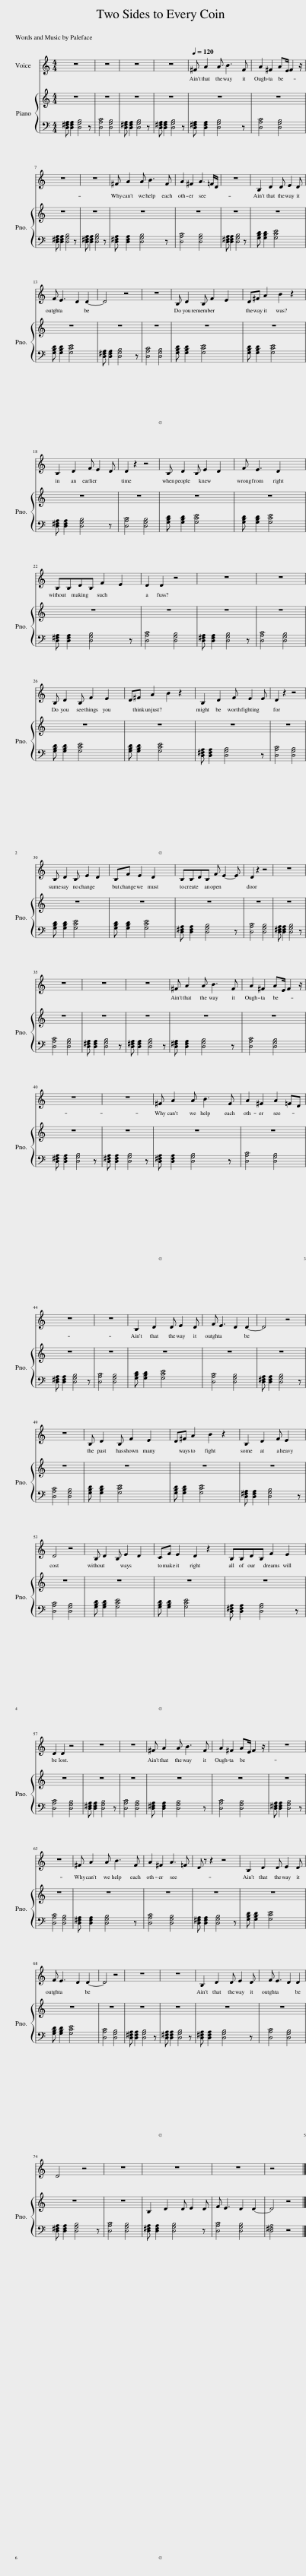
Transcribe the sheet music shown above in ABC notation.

X:1
%%score 1 { 2 | 3 }
L:1/8
M:4/4
I:linebreak $
K:C
V:1 treble
V:2 treble
V:3 bass
V:1
 z8 | z8 | z8 | z8 |[Q:1/4=120] ^F A2 A B3 F | %5
 A2 ^F2 AE/ F2 z/ |$ z8 | z8 | ^F A2 A B3 F | A2 ^F2 A3 =F/D/ | %10
 z8 | B,2 D2 D E2 D |$ F E3 D2 D2- | D4 z4 | z8 | %15
 B, D2 B, F2 E2 | D^F A2 B2 z2 |$ B,2 D2 F E2 D | D2 z2 z4 | B, D2 B, E2 D2 | %20
 F E3 D2 x2 |$ B,B,DB, F2 E2 | D2 D2 z4 | z8 | z8 |$ %25
 B, D2 B, F2 E2 | D^F A2 B2 z2 | B,2 D2 F E2 E | D2 z2 z4 |$ B, D2 B, E2 D2 | %30
 B,F E2 D2 x2 | B,B,DB, F E2- E | D2 z2 z4 | z8 |$ z8 | %35
 z8 | z8 | ^F A2 A B3 F | A2 ^F2 AE/ F2 z/ |$ z8 | %40
 z8 | ^F A2 A B3 F | A2 ^F2 A2 =FD |$ z8 | z8 | %45
 B,2 D2 D E2 D | F E3 D2 D2- | D4 z4 |$ z8 | B, D2 B, F2 E2 | %50
 D^F A2 B2 z2 | B,2 D2 F E2 x |$ D4 z4 | B, D2 B, E2 D2 | CF E2 D2 z2 | %55
 B,B,DB, F2 E2 |$ D2 D2 z4 | z8 | z8 | ^F A2 A B3 F | %60
 A2 ^F2 AE/ F2 z/ | z8 |$ z8 | ^F A2 A B3 F | A2 ^F2 A3 =F | %65
 D z z2 z4 | B,2 D2 D E2 D |$ F E3 D2 D2- | D4 z4 | z8 | %70
 z8 | B,2 D2 D E2 D | F E3 D2 D2 |$ D4 z4 | z8 | %75
 z8 | z8 | z4 x4 |] %78
V:2
 z8 | z8 | z8 | z8 | z8 | %5
 z8 |$ z8 | z8 | z8 | z8 | %10
 z8 | z8 |$ z8 | z8 | z8 | %15
 z8 | z8 |$ z8 | z8 | z8 | %20
 z8 |$ z8 | z8 | z8 | z8 |$ %25
 z8 | z8 | z8 | z8 |$ z8 | %30
 z8 | z8 | z8 | z8 |$ z8 | %35
 z8 | z8 | z8 | z8 |$ z8 | %40
 z8 | z8 | z8 |$ z8 | z8 | %45
 z8 | z8 | z8 |$ z8 | z8 | %50
 z8 | z8 |$ z8 | z8 | z8 | %55
 z8 |$ z8 | z8 | z8 | z8 | %60
 z8 | z8 |$ z8 | z8 | z8 | %65
 z8 | z8 |$ z8 | z8 | z8 | %70
 z8 | z8 | z8 |$ z8 | z8 | %75
 B,2 D2 D E2 D | F E3 D2 D2- | D4 z4 |] %78
V:3
 [D,^F,A,] [D,F,A,]2 [D,G,B,]4 z | [D,A,C]4 [D,G,B,]4 | [D,^F,A,] [D,F,A,]2 [D,G,B,]4 z | [D,^F,A,] [D,F,A,]2 [D,G,B,]4 z | [D,^F,A,] [D,F,A,]2 [D,G,B,]4 z | %5
 [D,A,C]4 [D,G,B,]4 |$ [D,^F,A,] [D,F,A,]2 [D,G,B,]4 z | [D,^F,A,] [D,F,A,]2 [D,G,B,]4 z | [D,^F,A,] [D,F,A,]2 [D,G,B,]4 z | [D,A,C]4 [D,G,B,]4 | %10
 [D,^F,A,] [D,F,A,]2 [D,G,B,]4 z | [G,B,D] [G,B,D]2 [G,CE]4 x |$ [G,B,D] [G,B,D]2 [G,CE]4 x | [D,^F,A,] [D,F,A,]2 [D,G,B,]4 z | [D,A,C]4 [D,G,B,]4 | %15
 [G,B,D] [G,B,D]2 [G,CE]4 x | [G,B,D] [G,B,D]2 [G,CE]4 x |$ [D,^F,A,] [D,F,A,]2 [D,G,B,]4 z | [D,A,C]4 [D,G,B,]4 | [G,B,D] [G,B,D]2 [G,CE]4 x | %20
 [G,B,D] [G,B,D]2 [G,CE]4 x |$ [D,^F,A,] [D,F,A,]2 [D,G,B,]4 z | [D,A,C]4 [D,G,B,]4 | [D,^F,A,] [D,F,A,]2 [D,G,B,]4 z | [D,A,C]4 [D,G,B,]4 |$ %25
 [G,B,D] [G,B,D]2 [G,CE]4 x | [G,B,D] [G,B,D]2 [G,CE]4 x | [D,^F,A,] [D,F,A,]2 [D,G,B,]4 z | [D,A,C]4 [D,G,B,]4 |$ [G,B,D] [G,B,D]2 [G,CE]4 x | %30
 [G,B,D] [G,B,D]2 [G,CE]4 x | [D,^F,A,] [D,F,A,]2 [D,G,B,]4 z | [D,A,C]4 [D,G,B,]4 | [D,^F,A,] [D,F,A,]2 [D,G,B,]4 z |$ [D,A,C]4 [D,G,B,]4 | %35
 [D,^F,A,] [D,F,A,]2 [D,G,B,]4 z | [D,^F,A,] [D,F,A,]2 [D,G,B,]4 z | [D,^F,A,] [D,F,A,]2 [D,G,B,]4 z | [D,A,C]4 [D,G,B,]4 |$ [D,^F,A,] [D,F,A,]2 [D,G,B,]4 z | %40
 [D,^F,A,] [D,F,A,]2 [D,G,B,]4 z | [D,^F,A,] [D,F,A,]2 [D,G,B,]4 z | [D,A,C]4 [D,G,B,]4 |$ [D,^F,A,] [D,F,A,]2 [D,G,B,]4 z | [D,A,C]4 [D,G,B,]4 | %45
 [G,B,D] [G,B,D]2 [G,CE]4 x | [D,A,C]4 [D,G,B,]4 | [D,^F,A,] [D,F,A,]2 [D,G,B,]4 z |$ [D,A,C]4 [D,G,B,]4 | [G,B,D] [G,B,D]2 [G,CE]4 x | %50
 [G,B,D] [G,B,D]2 [G,CE]4 x | [D,^F,A,] [D,F,A,]2 [D,G,B,]4 z |$ [D,A,C]4 [D,G,B,]4 | [G,B,D] [G,B,D]2 [G,CE]4 x | [G,B,D] [G,B,D]2 [G,CE]4 x | %55
 [D,^F,A,] [D,F,A,]2 [D,G,B,]4 z |$ [D,A,C]4 [D,G,B,]4 | [D,^F,A,] [D,F,A,]2 [D,G,B,]4 z | [D,A,C]4 [D,G,B,]4 | [D,^F,A,] [D,F,A,]2 [D,G,B,]4 z | %60
 [D,A,C]4 [D,G,B,]4 | [D,^F,A,] [D,F,A,]2 [D,G,B,]4 z |$ [D,A,C]4 [D,G,B,]4 | [D,^F,A,] [D,F,A,]2 [D,G,B,]4 z | [D,A,C]4 [D,G,B,]4 | %65
 [D,^F,A,] [D,F,A,]2 [D,G,B,]4 z | [G,B,D] [G,B,D]2 [G,CE]4 x |$ [G,B,D] [G,B,D]2 [G,CE]4 x | [D,A,C]4 [D,G,B,]4 | [D,^F,A,] [D,F,A,]2 [D,G,B,]4 z | %70
 [D,^F,A,] [D,F,A,]2 [D,G,B,]4 z | [D,^F,A,] [D,F,A,]2 [D,G,B,]4 z | [D,A,C]4 [D,G,B,]4 |$ [D,^F,A,] [D,F,A,]2 [D,G,B,]4 z | [D,A,C]4 [D,G,B,]4 | %75
 [D,^F,A,] [D,F,A,]2 [D,G,B,]4 z | [D,A,C]4 [D,G,B,]4 | [D,^F,A,]4 z4 |] %78
